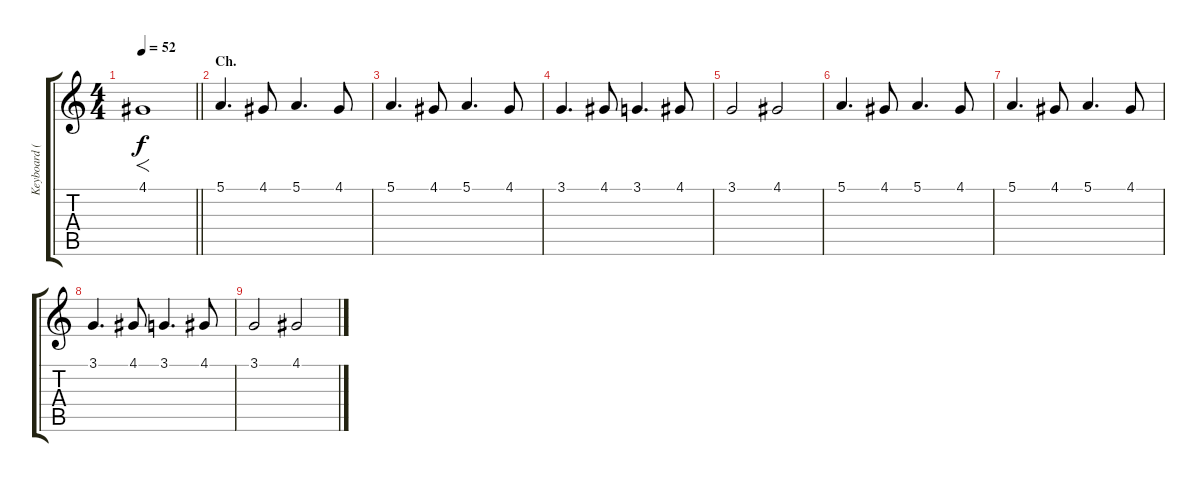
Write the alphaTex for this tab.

\track ("Keyboard (Саша)" "Keyboard (") {instrument tremolostrings}
\staff {score tabs}
\tuning (E4 B3 G3 D3 A2 E2) {hide}
\ts (4 4)
\tempo 52
\clef g2
\barLineRight lightlight
\ks c
4.1.1{f dy f} |
\section ("" "Ch.")
5.1.4{d} 4.1.8 5.1.4{d} 4.1.8 |
5.1.4{d} 4.1.8 5.1.4{d} 4.1.8 |
3.1.4{d} 4.1.8 3.1.4{d} 4.1.8 |
3.1.2 4.1.2 |
5.1.4{d} 4.1.8 5.1.4{d} 4.1.8 |
5.1.4{d} 4.1.8 5.1.4{d} 4.1.8 |
3.1.4{d} 4.1.8 3.1.4{d} 4.1.8 |
3.1.2 4.1.2
